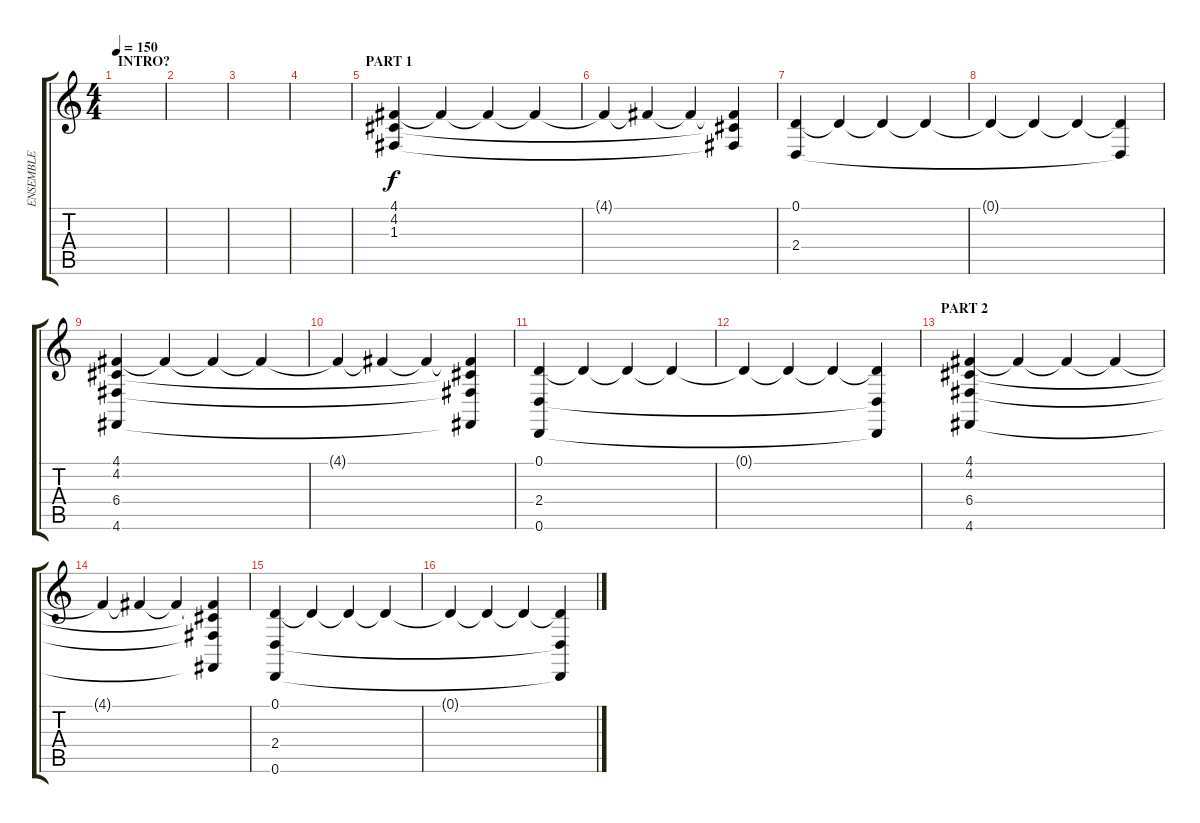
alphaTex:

\track ("ENSEMBLE" "ENSEMBLE") {instrument stringensemble1}
\staff {score tabs}
\tuning (D4 A3 F3 C3 G2 D2) {hide}
\ts (4 4)
\section ("" "INTRO?")
\tempo 150
\clef g2
\ks c
|
|
|
|
\section ("" "PART 1")
(4.1 4.2 1.3).4 4.1{t}.4 4.1{t}.4 4.1{t}.4 |
4.1{t}.4 4.1{t}.4 4.1{t}.4 (4.1{t} 4.2{t} 1.3{t}).4 |
(0.1 2.4).4 0.1{t}.4 0.1{t}.4 0.1{t}.4 |
0.1{t}.4 0.1{t}.4 0.1{t}.4 (0.1{t} 2.4{t}).4 |
(4.1 4.2 6.4 4.6).4 4.1{t}.4 4.1{t}.4 4.1{t}.4 |
4.1{t}.4 4.1{t}.4 4.1{t}.4 (4.1{t} 4.2{t} 6.4{t} 4.6{t}).4 |
(0.1 2.4 0.6).4 0.1{t}.4 0.1{t}.4 0.1{t}.4 |
0.1{t}.4 0.1{t}.4 0.1{t}.4 (0.1{t} 2.4{t} 0.6{t}).4 |
\section ("" "PART 2")
(4.1 4.2 6.4 4.6).4 4.1{t}.4 4.1{t}.4 4.1{t}.4 |
4.1{t}.4 4.1{t}.4 4.1{t}.4 (4.1{t} 4.2{t} 6.4{t} 4.6{t}).4 |
(0.1 2.4 0.6).4 0.1{t}.4 0.1{t}.4 0.1{t}.4 |
0.1{t}.4 0.1{t}.4 0.1{t}.4 (0.1{t} 2.4{t} 0.6{t}).4
